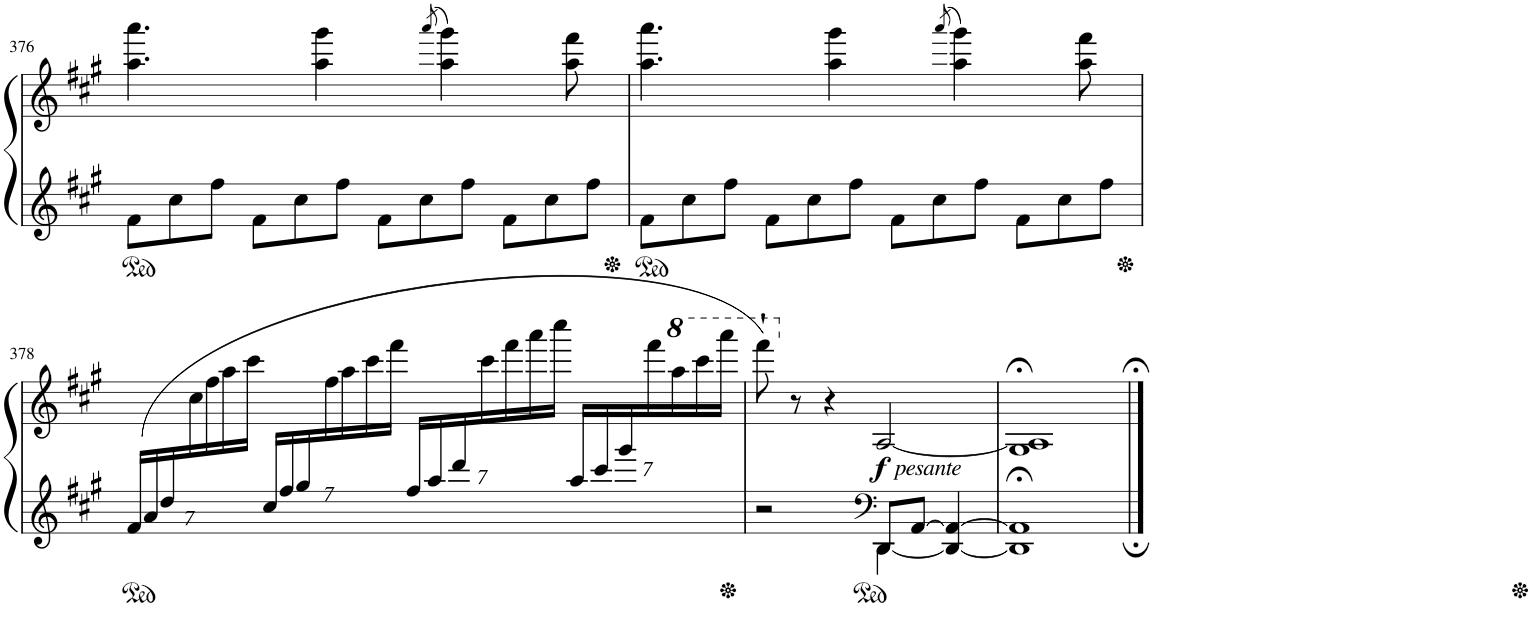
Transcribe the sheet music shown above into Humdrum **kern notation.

**kern	**kern	**dynam
*part1	*part1	*part1
*staff2	*staff1	*staff1/2
*I"Piano	*	*
*I'Pno.	*	*
!!LO:PB:g=z
*clefG2	*clefG2	*
*k[f#c#g#]	*k[f#c#g#]	*
*M4/4	*M4/4	*
*Xbrackettup	*	*
=376	=376	=376
12f#\L	4.aa\ 4.aaa\	.
12cc#\	.	.
12ff#\J	.	.
12f#\L	.	.
12cc#\	.	.
.	4aa\ 4ggg#\	.
12ff#\J	.	.
12f#\L	.	.
12cc#\	.	.
.	(>8qaaa/	.
.	4aa\ 4ggg#\)	.
12ff#\J	.	.
12f#\L	.	.
12cc#\	.	.
.	8aa\ 8fff#\	.
12ff#\J	.	.
=377	=377	=377
12f#\L	4.aa\ 4.aaa\	.
12cc#\	.	.
12ff#\J	.	.
12f#\L	.	.
12cc#\	.	.
.	4aa\ 4ggg#\	.
12ff#\J	.	.
12f#\L	.	.
12cc#\	.	.
.	(>8qaaa/	.
.	4aa\ 4ggg#\)	.
12ff#\J	.	.
12f#\L	.	.
12cc#\	.	.
.	8aa\ 8fff#\	.
12ff#\J	.	.
!!LO:LB:g=z
=378	=378	=378
*^	*	*
(28f#/LL	1ryy	14.ryy	.
28a/	.	.	.
28dd/	.	.	.
7ryy	.	28cc#\	.
.	.	28ff#\	.
.	.	28aa\	.
.	.	28ccc#\JJ	.
28cc#/LL	.	14.ryy	.
28ff#/	.	.	.
28gg#/	.	.	.
7ryy	.	28ff#\	.
.	.	28aa\	.
.	.	28ccc#\	.
.	.	28fff#\JJ	.
28ff#/LL	.	14.ryy	.
28aa/	.	.	.
28ddd/	.	.	.
7ryy	.	28ccc#\	.
.	.	28fff#\	.
.	.	28aaa\	.
.	.	28cccc#\JJ	.
28aa/LL	.	14.ryy	.
28ccc#/	.	.	.
28ggg#/	.	.	.
7ryy	.	28fff#\	.
*	*	*8va	*
.	.	28aaa\	.
.	.	28cccc#\	.
.	.	28aaaa\JJ	.
=379	=379	=379	=379
*	*^	*	*
2r	2ryy	2ryy	8ffff#`\)	.
*	*	*	*X8va	*
.	.	.	8r	.
.	.	.	4r;<	.
*clefF4	*	*	*	*
!	!	!	!LO:TX:b:i:t=pesante	!
!	!	!	!	!LO:DY:b
[<8DD/L	4DD\	8ryy	[<2A/	f
[8AA/J	.	8AA	.	.
4DD/_ 4AA/_	4ryy	4ryy	.	.
*v	*v	*v	*	*
=380	=380	=380
1DD];< 1AA];<	1G#;< 1A];<	.
==	==	==
*-	*-	*-
